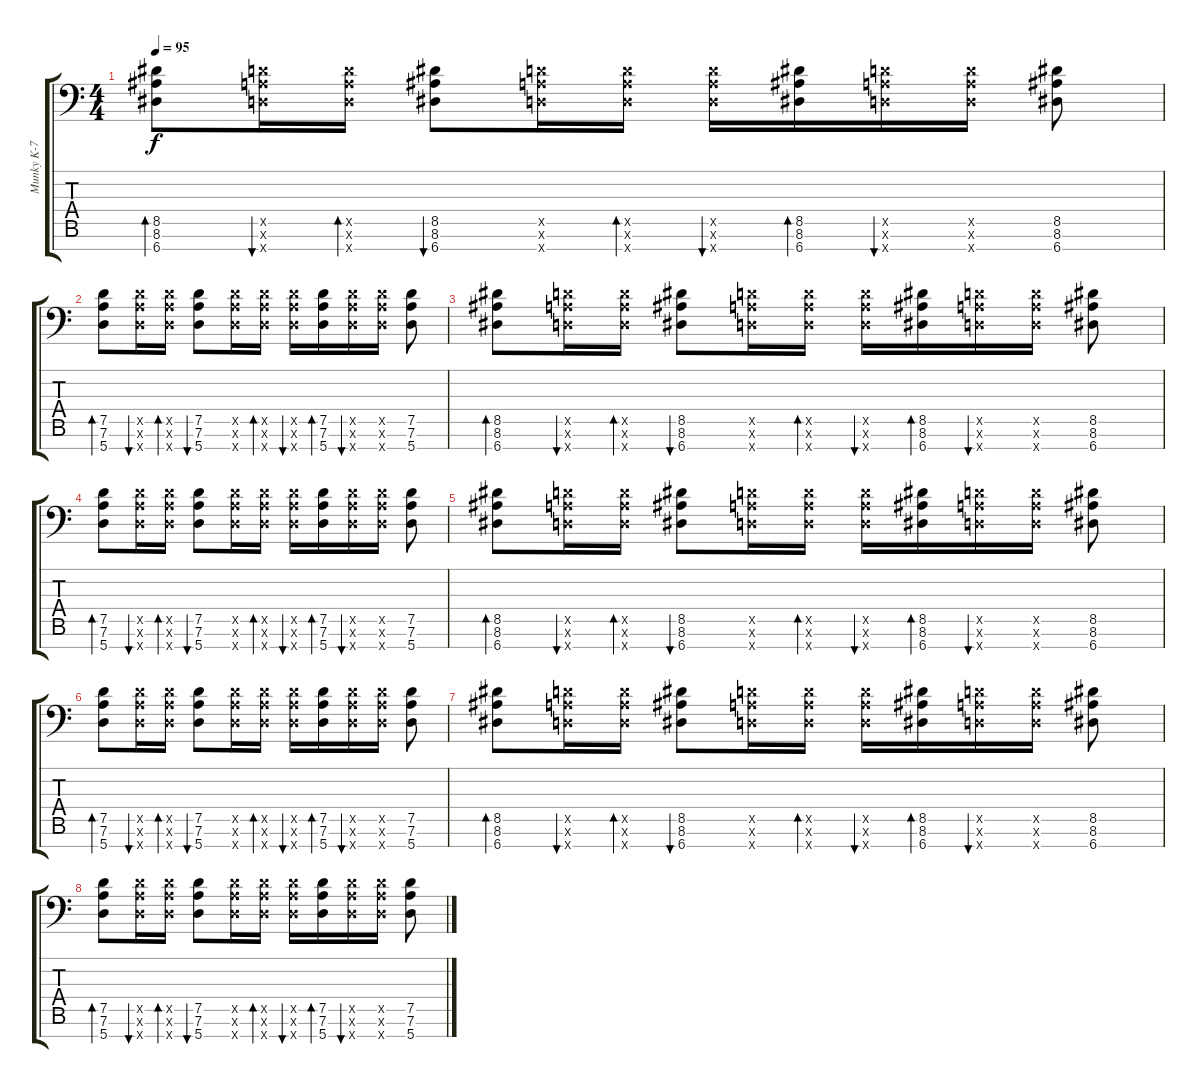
\track ("Munky K-7 Double" "Munky K-7 ") {instrument overdrivenguitar}
\staff {score tabs}
\tuning (D4 A3 F3 C3 G2 D2 A1) {hide}
\ts (4 4)
\tempo 95
\clef f4
\ks c
(8.5 8.6 6.7).8{bd 30 dy f} (7.5{x} 7.6{x} 5.7{x}).16{bu 30} (7.5{x} 7.6{x} 5.7{x}).16{bd 30} (8.5 8.6 6.7).8{bu 30} (7.5{x} 7.6{x} 5.7{x}).16 (7.5{x} 7.6{x} 5.7{x}).16{bd 30} (7.5{x} 7.6{x} 5.7{x}).16{bu 30} (8.5 8.6 6.7).16{bd 30} (7.5{x} 7.6{x} 5.7{x}).16{bu 30} (7.5{x} 7.6{x} 5.7{x}).16 (8.5 8.6 6.7).8 |
(7.5 7.6 5.7).8{bd 30} (7.5{x} 7.6{x} 5.7{x}).16{bu 30} (7.5{x} 7.6{x} 5.7{x}).16{bd 30} (7.5 7.6 5.7).8{bu 30} (7.5{x} 7.6{x} 5.7{x}).16 (7.5{x} 7.6{x} 5.7{x}).16{bd 30} (7.5{x} 7.6{x} 5.7{x}).16{bu 30} (7.5 7.6 5.7).16{bd 30} (7.5{x} 7.6{x} 5.7{x}).16{bu 30} (7.5{x} 7.6{x} 5.7{x}).16 (7.5 7.6 5.7).8 |
(8.5 8.6 6.7).8{bd 30} (7.5{x} 7.6{x} 5.7{x}).16{bu 30} (7.5{x} 7.6{x} 5.7{x}).16{bd 30} (8.5 8.6 6.7).8{bu 30} (7.5{x} 7.6{x} 5.7{x}).16 (7.5{x} 7.6{x} 5.7{x}).16{bd 30} (7.5{x} 7.6{x} 5.7{x}).16{bu 30} (8.5 8.6 6.7).16{bd 30} (7.5{x} 7.6{x} 5.7{x}).16{bu 30} (7.5{x} 7.6{x} 5.7{x}).16 (8.5 8.6 6.7).8 |
(7.5 7.6 5.7).8{bd 30} (7.5{x} 7.6{x} 5.7{x}).16{bu 30} (7.5{x} 7.6{x} 5.7{x}).16{bd 30} (7.5 7.6 5.7).8{bu 30} (7.5{x} 7.6{x} 5.7{x}).16 (7.5{x} 7.6{x} 5.7{x}).16{bd 30} (7.5{x} 7.6{x} 5.7{x}).16{bu 30} (7.5 7.6 5.7).16{bd 30} (7.5{x} 7.6{x} 5.7{x}).16{bu 30} (7.5{x} 7.6{x} 5.7{x}).16 (7.5 7.6 5.7).8 |
(8.5 8.6 6.7).8{bd 30} (7.5{x} 7.6{x} 5.7{x}).16{bu 30} (7.5{x} 7.6{x} 5.7{x}).16{bd 30} (8.5 8.6 6.7).8{bu 30} (7.5{x} 7.6{x} 5.7{x}).16 (7.5{x} 7.6{x} 5.7{x}).16{bd 30} (7.5{x} 7.6{x} 5.7{x}).16{bu 30} (8.5 8.6 6.7).16{bd 30} (7.5{x} 7.6{x} 5.7{x}).16{bu 30} (7.5{x} 7.6{x} 5.7{x}).16 (8.5 8.6 6.7).8 |
(7.5 7.6 5.7).8{bd 30} (7.5{x} 7.6{x} 5.7{x}).16{bu 30} (7.5{x} 7.6{x} 5.7{x}).16{bd 30} (7.5 7.6 5.7).8{bu 30} (7.5{x} 7.6{x} 5.7{x}).16 (7.5{x} 7.6{x} 5.7{x}).16{bd 30} (7.5{x} 7.6{x} 5.7{x}).16{bu 30} (7.5 7.6 5.7).16{bd 30} (7.5{x} 7.6{x} 5.7{x}).16{bu 30} (7.5{x} 7.6{x} 5.7{x}).16 (7.5 7.6 5.7).8 |
(8.5 8.6 6.7).8{bd 30} (7.5{x} 7.6{x} 5.7{x}).16{bu 30} (7.5{x} 7.6{x} 5.7{x}).16{bd 30} (8.5 8.6 6.7).8{bu 30} (7.5{x} 7.6{x} 5.7{x}).16 (7.5{x} 7.6{x} 5.7{x}).16{bd 30} (7.5{x} 7.6{x} 5.7{x}).16{bu 30} (8.5 8.6 6.7).16{bd 30} (7.5{x} 7.6{x} 5.7{x}).16{bu 30} (7.5{x} 7.6{x} 5.7{x}).16 (8.5 8.6 6.7).8 |
(7.5 7.6 5.7).8{bd 30} (7.5{x} 7.6{x} 5.7{x}).16{bu 30} (7.5{x} 7.6{x} 5.7{x}).16{bd 30} (7.5 7.6 5.7).8{bu 30} (7.5{x} 7.6{x} 5.7{x}).16 (7.5{x} 7.6{x} 5.7{x}).16{bd 30} (7.5{x} 7.6{x} 5.7{x}).16{bu 30} (7.5 7.6 5.7).16{bd 30} (7.5{x} 7.6{x} 5.7{x}).16{bu 30} (7.5{x} 7.6{x} 5.7{x}).16 (7.5 7.6 5.7).8
